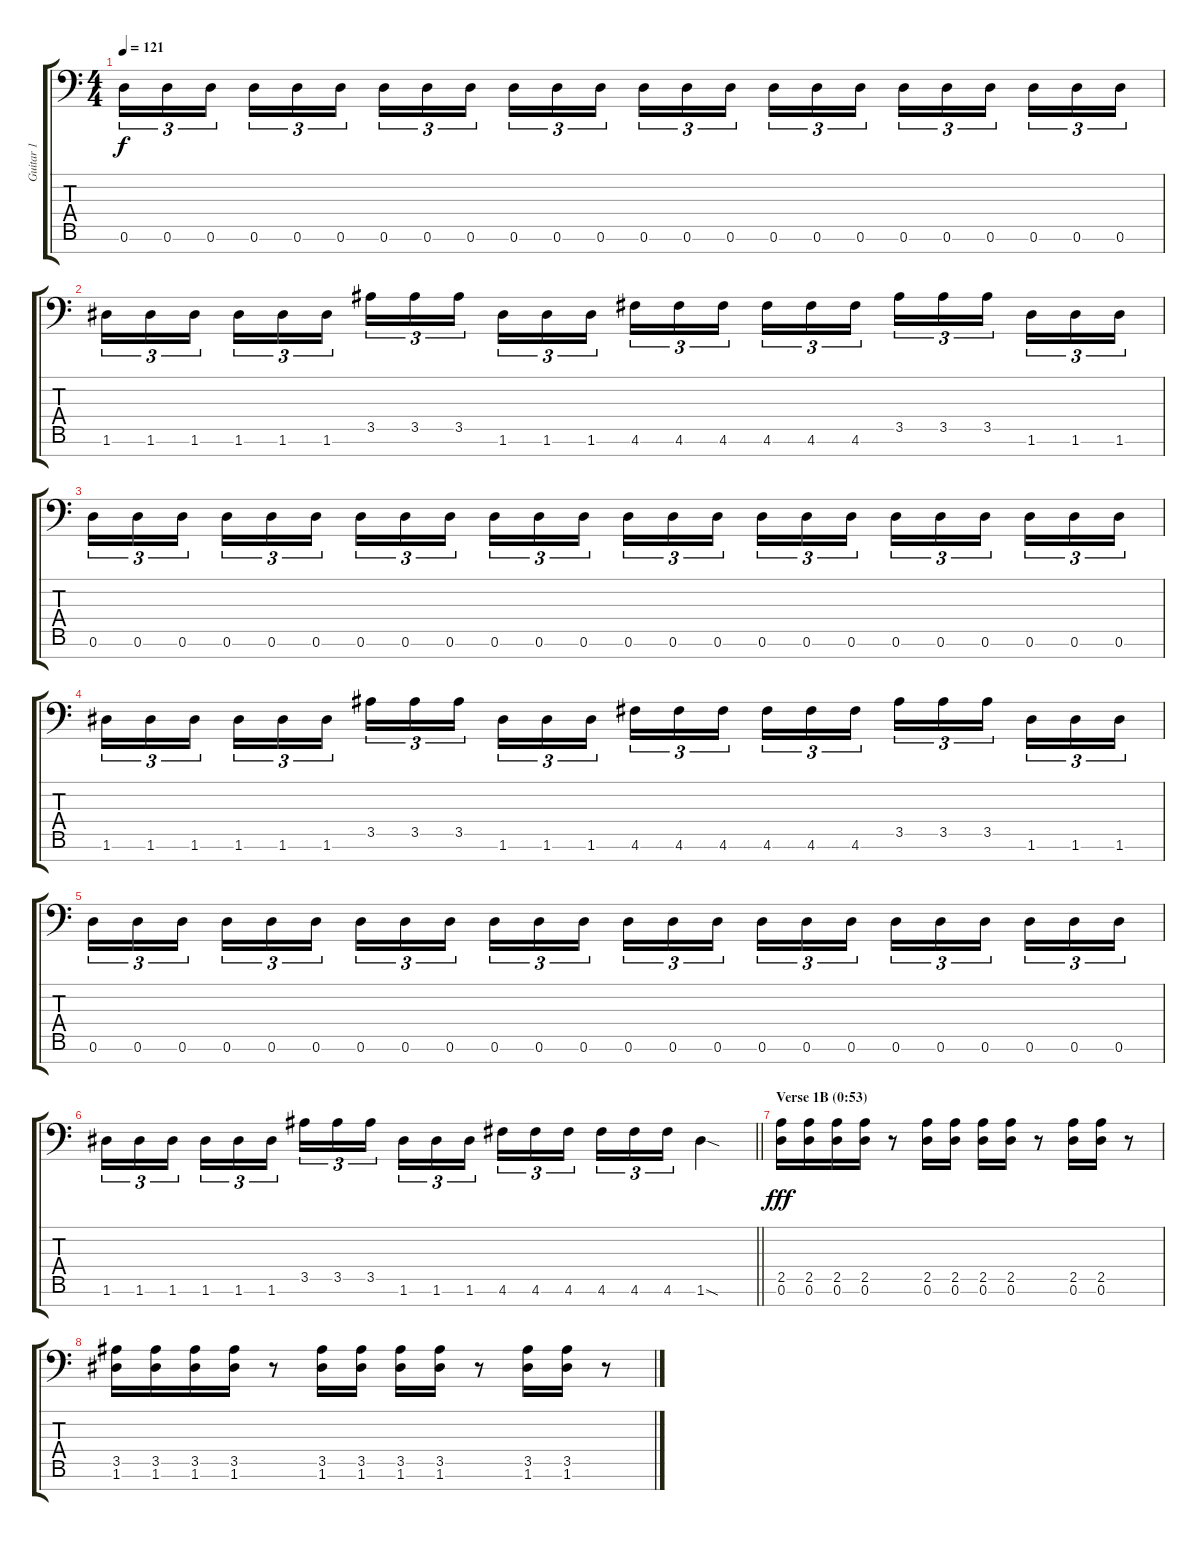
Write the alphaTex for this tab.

\track ("Guitar 1" "Guitar 1") {instrument distortionguitar}
\staff {score tabs}
\tuning (D4 A3 F3 C3 G2 D2 A1) {hide}
\ts (4 4)
\tempo 121
\clef f4
\ks c
0.6.16{tu (3 2) dy f} 0.6.16{tu (3 2)} 0.6.16{tu (3 2) beam splitsecondary} 0.6.16{tu (3 2)} 0.6.16{tu (3 2)} 0.6.16{tu (3 2)} 0.6.16{tu (3 2)} 0.6.16{tu (3 2)} 0.6.16{tu (3 2) beam splitsecondary} 0.6.16{tu (3 2)} 0.6.16{tu (3 2)} 0.6.16{tu (3 2)} 0.6.16{tu (3 2)} 0.6.16{tu (3 2)} 0.6.16{tu (3 2) beam splitsecondary} 0.6.16{tu (3 2)} 0.6.16{tu (3 2)} 0.6.16{tu (3 2)} 0.6.16{tu (3 2)} 0.6.16{tu (3 2)} 0.6.16{tu (3 2) beam splitsecondary} 0.6.16{tu (3 2)} 0.6.16{tu (3 2)} 0.6.16{tu (3 2)} |
1.6.16{tu (3 2)} 1.6.16{tu (3 2)} 1.6.16{tu (3 2) beam splitsecondary} 1.6.16{tu (3 2)} 1.6.16{tu (3 2)} 1.6.16{tu (3 2)} 3.5.16{tu (3 2)} 3.5.16{tu (3 2)} 3.5.16{tu (3 2) beam splitsecondary} 1.6.16{tu (3 2)} 1.6.16{tu (3 2)} 1.6.16{tu (3 2)} 4.6.16{tu (3 2)} 4.6.16{tu (3 2)} 4.6.16{tu (3 2) beam splitsecondary} 4.6.16{tu (3 2)} 4.6.16{tu (3 2)} 4.6.16{tu (3 2)} 3.5.16{tu (3 2)} 3.5.16{tu (3 2)} 3.5.16{tu (3 2) beam splitsecondary} 1.6.16{tu (3 2)} 1.6.16{tu (3 2)} 1.6.16{tu (3 2)} |
0.6.16{tu (3 2)} 0.6.16{tu (3 2)} 0.6.16{tu (3 2) beam splitsecondary} 0.6.16{tu (3 2)} 0.6.16{tu (3 2)} 0.6.16{tu (3 2)} 0.6.16{tu (3 2)} 0.6.16{tu (3 2)} 0.6.16{tu (3 2) beam splitsecondary} 0.6.16{tu (3 2)} 0.6.16{tu (3 2)} 0.6.16{tu (3 2)} 0.6.16{tu (3 2)} 0.6.16{tu (3 2)} 0.6.16{tu (3 2) beam splitsecondary} 0.6.16{tu (3 2)} 0.6.16{tu (3 2)} 0.6.16{tu (3 2)} 0.6.16{tu (3 2)} 0.6.16{tu (3 2)} 0.6.16{tu (3 2) beam splitsecondary} 0.6.16{tu (3 2)} 0.6.16{tu (3 2)} 0.6.16{tu (3 2)} |
1.6.16{tu (3 2)} 1.6.16{tu (3 2)} 1.6.16{tu (3 2) beam splitsecondary} 1.6.16{tu (3 2)} 1.6.16{tu (3 2)} 1.6.16{tu (3 2)} 3.5.16{tu (3 2)} 3.5.16{tu (3 2)} 3.5.16{tu (3 2) beam splitsecondary} 1.6.16{tu (3 2)} 1.6.16{tu (3 2)} 1.6.16{tu (3 2)} 4.6.16{tu (3 2)} 4.6.16{tu (3 2)} 4.6.16{tu (3 2) beam splitsecondary} 4.6.16{tu (3 2)} 4.6.16{tu (3 2)} 4.6.16{tu (3 2)} 3.5.16{tu (3 2)} 3.5.16{tu (3 2)} 3.5.16{tu (3 2) beam splitsecondary} 1.6.16{tu (3 2)} 1.6.16{tu (3 2)} 1.6.16{tu (3 2)} |
0.6.16{tu (3 2)} 0.6.16{tu (3 2)} 0.6.16{tu (3 2) beam splitsecondary} 0.6.16{tu (3 2)} 0.6.16{tu (3 2)} 0.6.16{tu (3 2)} 0.6.16{tu (3 2)} 0.6.16{tu (3 2)} 0.6.16{tu (3 2) beam splitsecondary} 0.6.16{tu (3 2)} 0.6.16{tu (3 2)} 0.6.16{tu (3 2)} 0.6.16{tu (3 2)} 0.6.16{tu (3 2)} 0.6.16{tu (3 2) beam splitsecondary} 0.6.16{tu (3 2)} 0.6.16{tu (3 2)} 0.6.16{tu (3 2)} 0.6.16{tu (3 2)} 0.6.16{tu (3 2)} 0.6.16{tu (3 2) beam splitsecondary} 0.6.16{tu (3 2)} 0.6.16{tu (3 2)} 0.6.16{tu (3 2)} |
\barLineRight lightlight
1.6.16{tu (3 2)} 1.6.16{tu (3 2)} 1.6.16{tu (3 2) beam splitsecondary} 1.6.16{tu (3 2)} 1.6.16{tu (3 2)} 1.6.16{tu (3 2)} 3.5.16{tu (3 2)} 3.5.16{tu (3 2)} 3.5.16{tu (3 2) beam splitsecondary} 1.6.16{tu (3 2)} 1.6.16{tu (3 2)} 1.6.16{tu (3 2)} 4.6.16{tu (3 2)} 4.6.16{tu (3 2)} 4.6.16{tu (3 2) beam splitsecondary} 4.6.16{tu (3 2)} 4.6.16{tu (3 2)} 4.6.16{tu (3 2)} 1.6{sod}.4 |
\section ("" "Verse 1B (0:53)")
(2.5 0.6).16{dy fff} (2.5 0.6).16 (2.5 0.6).16 (2.5 0.6).16 r.8 (2.5 0.6).16 (2.5 0.6).16 (2.5 0.6).16 (2.5 0.6).16 r.8 (2.5 0.6).16 (2.5 0.6).16 r.8 |
(3.5 1.6).16 (3.5 1.6).16 (3.5 1.6).16 (3.5 1.6).16 r.8 (3.5 1.6).16 (3.5 1.6).16 (3.5 1.6).16 (3.5 1.6).16 r.8 (3.5 1.6).16 (3.5 1.6).16 r.8
